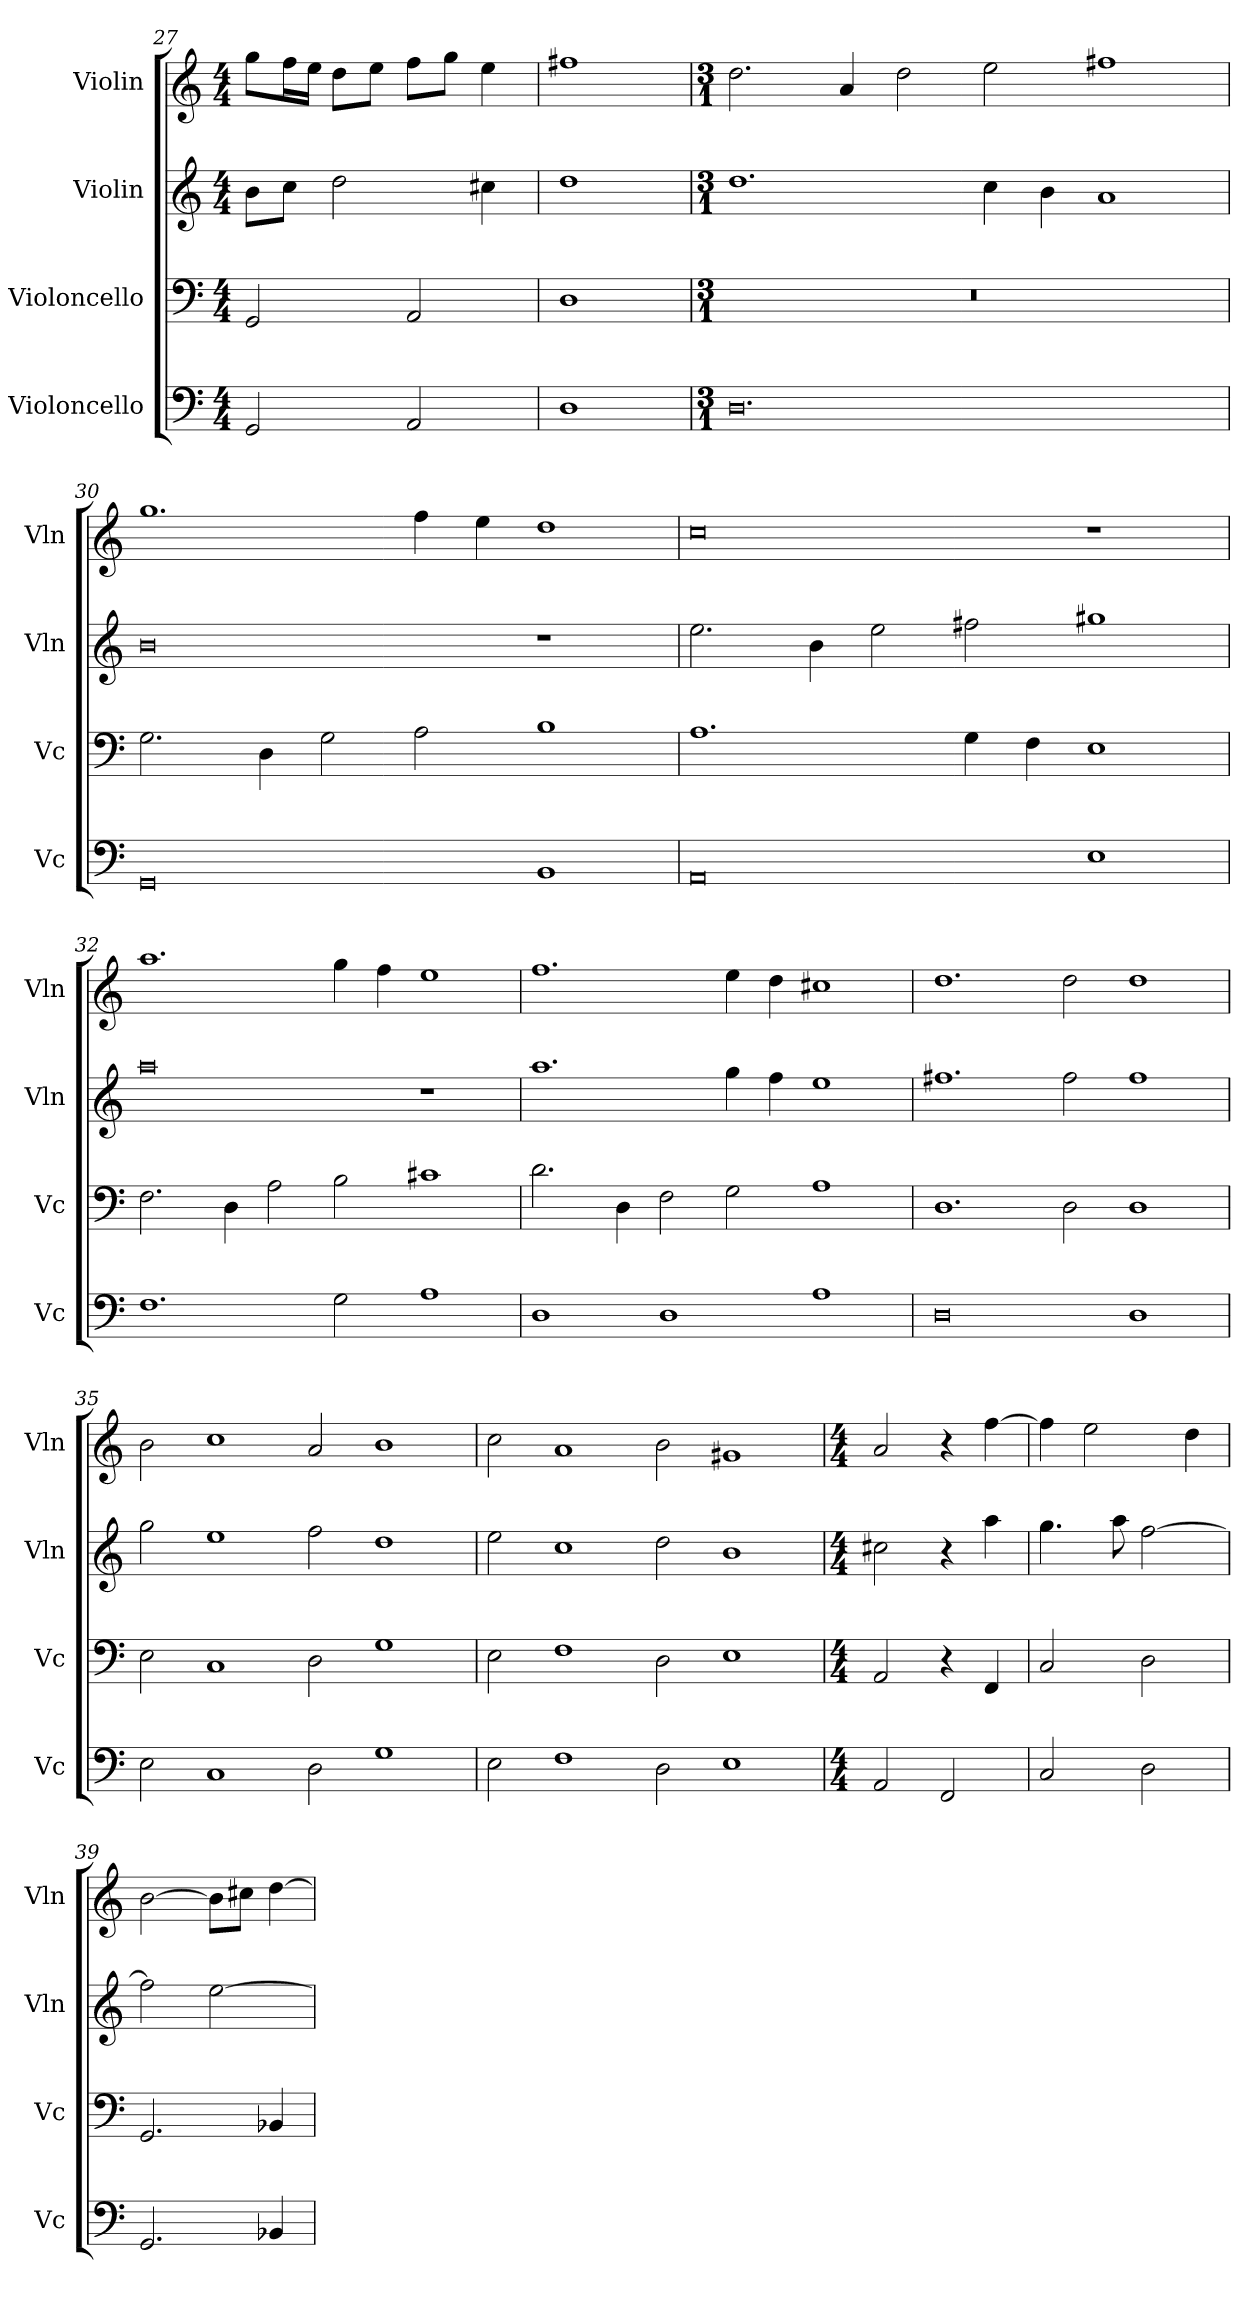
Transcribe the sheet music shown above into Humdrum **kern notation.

**kern	**kern	**kern	**kern
*part4	*part3	*part2	*part1
*staff4	*staff3	*staff2	*staff1
*I"Violoncello	*I"Violoncello	*I"Violin	*I"Violin
*I'Vc	*I'Vc	*I'Vln	*I'Vln
*clefF4	*clefF4	*clefG2	*clefG2
*k[]	*k[]	*k[]	*k[]
*M4/4	*M4/4	*M4/4	*M4/4
=27	=27	=27	=27
2GG/	2GG/	8b\L	8gg\L
.	.	8cc\J	16ff\L
.	.	.	16ee\JJ
.	.	2dd\	8dd\L
.	.	.	8ee\J
2AA/	2AA/	.	8ff\L
.	.	.	8gg\J
.	.	4cc#X\	4ee\
=28	=28	=28	=28
1D	1D	1dd	1ff#X
=29	=29	=29	=29
*M3/1	*M3/1	*M3/1	*M3/1
0.D	0.r	1.dd	2.dd\
.	.	.	4a/
.	.	.	2dd\
.	.	4cc\	2ee\
.	.	4b\	.
.	.	1a	1ff#X
=30	=30	=30	=30
0GG	2.G\	0b	1.gg
.	4D\	.	.
.	2G\	.	.
.	2A\	.	4ff\
.	.	.	4ee\
1BB	1B	1r	1dd
=31	=31	=31	=31
0AA	1.A	2.ee\	0cc
.	.	4b\	.
.	.	2ee\	.
.	4G\	2ff#X\	.
.	4F\	.	.
1E	1E	1gg#X	1r
=32	=32	=32	=32
1.F	2.F\	0aa	1.aa
.	4D\	.	.
.	2A\	.	.
2G\	2B\	.	4gg\
.	.	.	4ff\
1A	1c#X	1r	1ee
=33	=33	=33	=33
1D	2.d\	1.aa	1.ff
.	4D\	.	.
1D	2F\	.	.
.	2G\	4gg\	4ee\
.	.	4ff\	4dd\
1A	1A	1ee	1cc#X
=34	=34	=34	=34
0D	1.D	1.ff#X	1.dd
.	2D\	2ff#\	2dd\
1D	1D	1ff#	1dd
=35	=35	=35	=35
2E\	2E\	2gg\	2b\
1C	1C	1ee	1cc
2D\	2D\	2ff\	2a/
1G	1G	1dd	1b
=36	=36	=36	=36
2E\	2E\	2ee\	2cc\
1F	1F	1cc	1a
2D\	2D\	2dd\	2b\
1E	1E	1b	1g#X
=37	=37	=37	=37
*M4/4	*M4/4	*M4/4	*M4/4
2AA/	2AA/	2cc#X\	2a/
2FF/	4r	4r	4r
.	4FF/	4aa\	[4ff\
=38	=38	=38	=38
2C/	2C/	4.gg\	4ff\]
.	.	.	2ee\
.	.	8aa\	.
2D\	2D\	[2ff\	.
.	.	.	4dd\
=39	=39	=39	=39
2.GG/	2.GG/	2ff\]	[2b\
.	.	[2ee\	8b\L]
.	.	.	8cc#X\J
4BB-X/	4BB-X/	.	[4dd\
=	=	=	=
*-	*-	*-	*-
